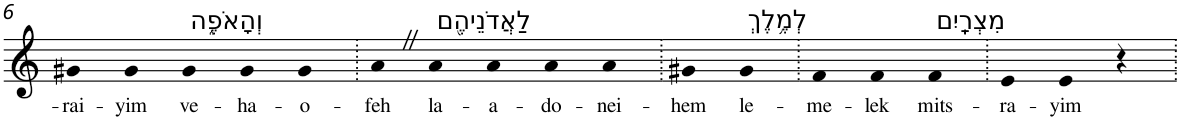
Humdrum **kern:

**kern	**text
*part1	*part1
*staff1	*staff1
*I"Piano	*
*I'Pno	*
!!LO:PB:g=z
*clefG2	*
*k[]	*
=6	=6
!	!LO:LY:b
4g#X	-rai-
!	!LO:LY:b
4g#	-yim
!LO:TX:a:t=וְהָאֹפֶ֑ה	!
!	!LO:LY:b
4g#	ve-
!	!LO:LY:b
4g#	-ha-
!	!LO:LY:b
4g#	-o-
=7.	=7.
!	!LO:LY:b
4aZ	-feh
!LO:TX:a:t=לַאֲדֹנֵיהֶ֖ם	!
!	!LO:LY:b
4a	la-
!	!LO:LY:b
4a	-a-
!	!LO:LY:b
4a	-do-
!	!LO:LY:b
4a	-nei-
=8.	=8.
!	!LO:LY:b
4g#X	-hem
!LO:TX:a:t=לְמֶ֥לֶךְ	!
!	!LO:LY:b
4g#	le-
=9.	=9.
!	!LO:LY:b
4f	-me-
!	!LO:LY:b
4f	-lek
!LO:TX:a:t=מִצְרָֽיִם	!
!	!LO:LY:b
4f	mits-
=10.	=10.
!	!LO:LY:b
4e	-ra-
!	!LO:LY:b
4e	-yim
4r	.
=.	=.
*-	*-
